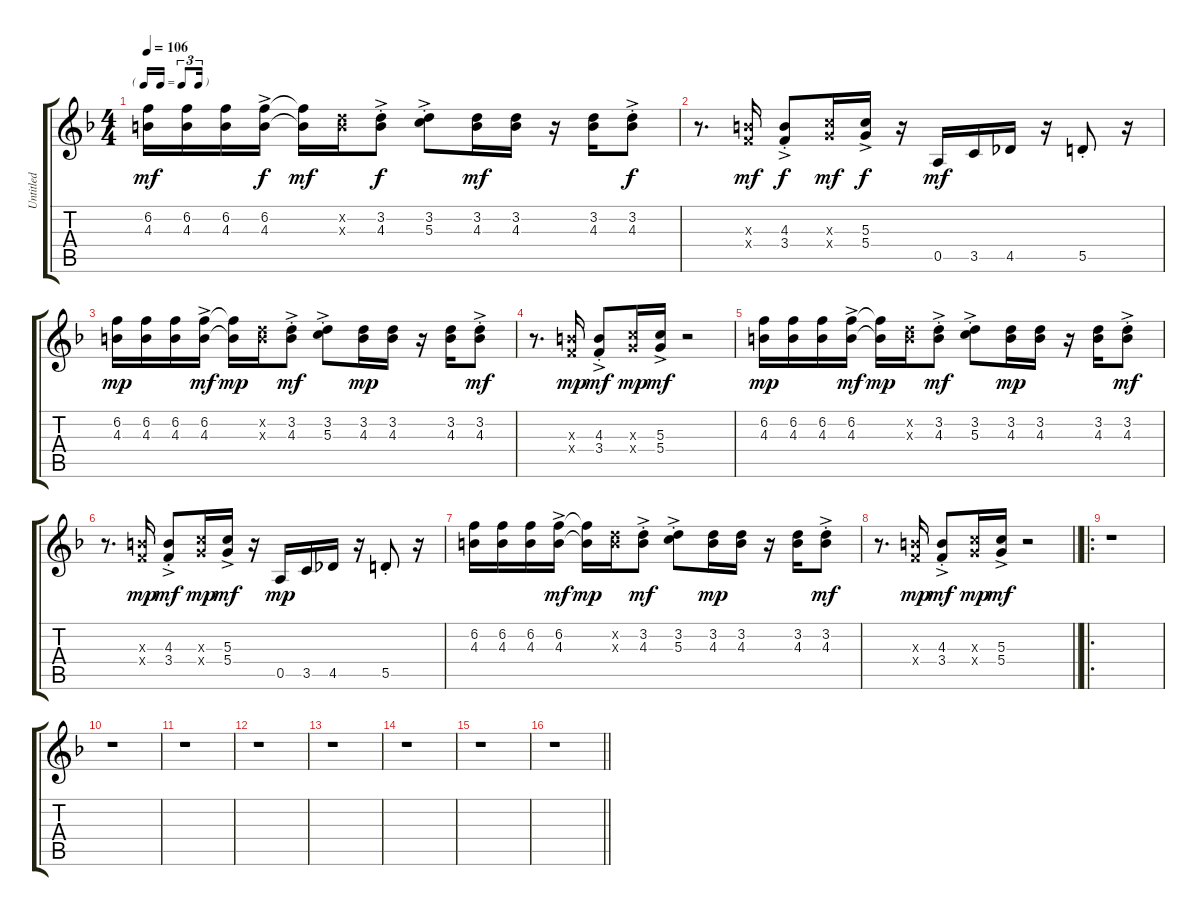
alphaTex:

\track ("Untitled" "Untitled") {instrument electricguitarclean}
\staff {score tabs}
\tuning (E4 B3 G3 D3 A2 E2) {hide}
\ts (4 4)
\tf triplet16th
\tempo 106
\clef g2
\ks f
(6.2 4.3).16{dy mf instrument electricguitarclean} (6.2 4.3).16 (6.2 4.3).16 (6.2{ac} 4.3{ac}).16{dy f} (6.2{t} 4.3{t}).16{dy mf} (3.2{x} 4.3{x}).16 (3.2{ac st} 4.3{ac st}).8{dy f} (3.2{ac st} 5.3{ac st}).8 (3.2 4.3).16{dy mf} (3.2 4.3).16 r.16 (3.2 4.3).16 (3.2{ac st} 4.3{ac st}).8{dy f} |
r.8{d} (4.3{x} 3.4{x}).16{dy mf} (4.3{ac st} 3.4{ac st}).8{dy f} (5.3{x} 5.4{x}).16{dy mf} (5.3{ac} 5.4{ac}).16{dy f} r.16 0.5.16{dy mf} 3.5.16 4.5.16 r.16 5.5{st}.8 r.16 |
(6.2 4.3).16{dy mp} (6.2 4.3).16 (6.2 4.3).16 (6.2{ac} 4.3{ac}).16{dy mf} (6.2{t} 4.3{t}).16{dy mp} (3.2{x} 4.3{x}).16 (3.2{ac st} 4.3{ac st}).8{dy mf} (3.2{ac st} 5.3{ac st}).8 (3.2 4.3).16{dy mp} (3.2 4.3).16 r.16 (3.2 4.3).16 (3.2{ac st} 4.3{ac st}).8{dy mf} |
r.8{d} (4.3{x} 3.4{x}).16{dy mp} (4.3{ac st} 3.4{ac st}).8{dy mf} (5.3{x} 5.4{x}).16{dy mp} (5.3{ac} 5.4{ac}).16{dy mf} r.2 |
(6.2 4.3).16{dy mp} (6.2 4.3).16 (6.2 4.3).16 (6.2{ac} 4.3{ac}).16{dy mf} (6.2{t} 4.3{t}).16{dy mp} (3.2{x} 4.3{x}).16 (3.2{ac st} 4.3{ac st}).8{dy mf} (3.2{ac st} 5.3{ac st}).8 (3.2 4.3).16{dy mp} (3.2 4.3).16 r.16 (3.2 4.3).16 (3.2{ac st} 4.3{ac st}).8{dy mf} |
r.8{d} (4.3{x} 3.4{x}).16{dy mp} (4.3{ac st} 3.4{ac st}).8{dy mf} (5.3{x} 5.4{x}).16{dy mp} (5.3{ac} 5.4{ac}).16{dy mf} r.16 0.5.16{dy mp} 3.5.16 4.5.16 r.16 5.5{st}.8 r.16 |
(6.2 4.3).16 (6.2 4.3).16 (6.2 4.3).16 (6.2{ac} 4.3{ac}).16{dy mf} (6.2{t} 4.3{t}).16{dy mp} (3.2{x} 4.3{x}).16 (3.2{ac st} 4.3{ac st}).8{dy mf} (3.2{ac st} 5.3{ac st}).8 (3.2 4.3).16{dy mp} (3.2 4.3).16 r.16 (3.2 4.3).16 (3.2{ac st} 4.3{ac st}).8{dy mf} |
\barLineRight lightlight
r.8{d} (4.3{x} 3.4{x}).16{dy mp} (4.3{ac st} 3.4{ac st}).8{dy mf} (5.3{x} 5.4{x}).16{dy mp} (5.3{ac} 5.4{ac}).16{dy mf} r.2 |
\ro
r.1 |
r.1 |
r.1 |
r.1 |
r.1 |
r.1 |
r.1 |
\barLineRight lightlight
r.1
